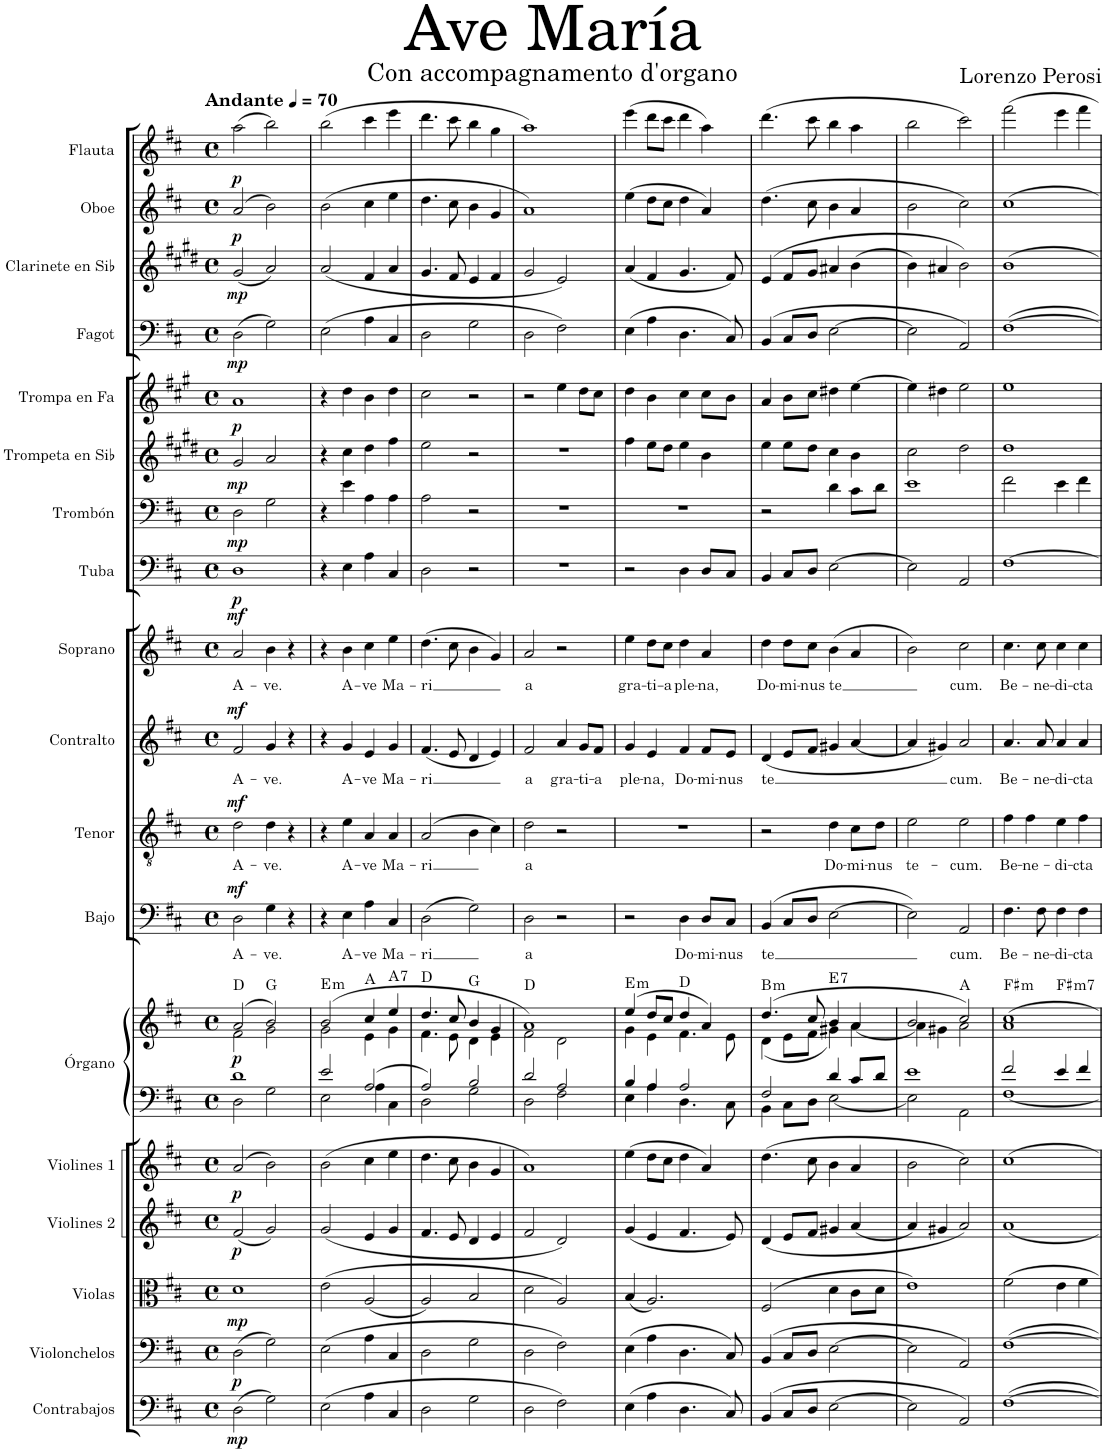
**kern	**dynam	**kern	**dynam	**kern	**dynam	**kern	**dynam	**kern	**dynam	**kern	**kern	**dynam	**harte	**kern	**text	**dynam	**kern	**text	**dynam	**kern	**text	**dynam	**kern	**text	**dynam	**kern	**dynam	**kern	**dynam	**kern	**dynam	**kern	**dynam	**kern	**dynam	**kern	**dynam	**kern	**dynam	**kern	**dynam
*part18	*part18	*part17	*part17	*part16	*part16	*part15	*part15	*part14	*part14	*part13	*part13	*part13	*part13	*part12	*part12	*part12	*part11	*part11	*part11	*part10	*part10	*part10	*part9	*part9	*part9	*part8	*part8	*part7	*part7	*part6	*part6	*part5	*part5	*part4	*part4	*part3	*part3	*part2	*part2	*part1	*part1
*staff19	*staff19	*staff18	*staff18	*staff17	*staff17	*staff16	*staff16	*staff15	*staff15	*staff14	*staff13	*staff13/14	*	*staff12	*staff12	*staff12	*staff11	*staff11	*staff11	*staff10	*staff10	*staff10	*staff9	*staff9	*staff9	*staff8	*staff8	*staff7	*staff7	*staff6	*staff6	*staff5	*staff5	*staff4	*staff4	*staff3	*staff3	*staff2	*staff2	*staff1	*staff1
*I"Contrabajos	*	*I"Violonchelos	*	*I"Violas	*	*I"Violines 2	*	*I"Violines 1	*	*I"Órgano	*	*	*	*I"Bajo	*	*	*I"Tenor	*	*	*I"Contralto	*	*	*I"Soprano	*	*	*I"Tuba	*	*I"Trombón	*	*I"Trompeta en Sib	*	*I"Trompa en Fa	*	*I"Fagot	*	*I"Clarinete en Sib	*	*I"Oboe	*	*I"Flauta	*
*I'Cbs.	*	*I'Vcs.	*	*I'Vlas.	*	*I'Vlns. 2	*	*I'Vlns. 1	*	*	*	*	*	*I'B.	*	*	*I'T.	*	*	*I'C.	*	*	*I'S.	*	*	*I'Tba.	*	*I'Tbn.	*	*I'Tpt. en Sib	*	*	*	*I'Fg.	*	*I'Cl. en Sib	*	*I'Ob.	*	*I'Fl.	*
*clefF4	*	*clefF4	*	*clefC3	*	*clefG2	*	*clefG2	*	*clefF4	*clefG2	*	*	*clefF4	*	*	*clefGv2	*	*	*clefG2	*	*	*clefG2	*	*	*clefF4	*	*clefF4	*	*clefG2	*	*clefG2	*	*clefF4	*	*clefG2	*	*clefG2	*	*clefG2	*
*Trd7c12	*	*	*	*	*	*	*	*	*	*	*	*	*	*	*	*	*	*	*	*	*	*	*	*	*	*	*	*	*	*Trd1c2	*	*Trd4c7	*	*	*	*Trd1c2	*	*	*	*	*
*k[f#c#]	*	*k[f#c#]	*	*k[f#c#]	*	*k[f#c#]	*	*k[f#c#]	*	*k[f#c#]	*k[f#c#]	*	*	*k[f#c#]	*	*	*k[f#c#]	*	*	*k[f#c#]	*	*	*k[f#c#]	*	*	*k[f#c#]	*	*k[f#c#]	*	*k[f#c#g#d#]	*	*k[f#c#g#]	*	*k[f#c#]	*	*k[f#c#g#d#]	*	*k[f#c#]	*	*k[f#c#]	*
*M4/4	*	*M4/4	*	*M4/4	*	*M4/4	*	*M4/4	*	*M4/4	*M4/4	*	*	*M4/4	*	*	*M4/4	*	*	*M4/4	*	*	*M4/4	*	*	*M4/4	*	*M4/4	*	*M4/4	*	*M4/4	*	*M4/4	*	*M4/4	*	*M4/4	*	*M4/4	*
*met(c)	*	*met(c)	*	*met(c)	*	*met(c)	*	*met(c)	*	*met(c)	*met(c)	*	*	*met(c)	*	*	*met(c)	*	*	*met(c)	*	*	*met(c)	*	*	*met(c)	*	*met(c)	*	*met(c)	*	*met(c)	*	*met(c)	*	*met(c)	*	*met(c)	*	*met(c)	*
*MM70	*	*MM70	*	*MM70	*	*MM70	*	*MM70	*	*MM70	*MM70	*	*	*MM70	*	*	*MM70	*	*	*MM70	*	*	*MM70	*	*	*MM70	*	*MM70	*	*MM70	*	*MM70	*	*MM70	*	*MM70	*	*MM70	*	*MM70	*
=1	=1	=1	=1	=1	=1	=1	=1	=1	=1	=1	=1	=1	=1	=1	=1	=1	=1	=1	=1	=1	=1	=1	=1	=1	=1	=1	=1	=1	=1	=1	=1	=1	=1	=1	=1	=1	=1	=1	=1	=1	=1
*	*	*	*	*	*	*	*	*	*	*^	*^	*	*	*	*	*	*	*	*	*	*	*	*	*	*	*	*	*	*	*	*	*	*	*	*	*	*	*	*	*	*
!	!	!	!	!	!	!	!	!	!	!	!	!	!	!	!	!	!	!	!	!	!	!	!	!	!	!	!	!	!	!	!	!	!	!	!	!	!	!	!	!	!	!LO:TX:a:B:t=Andante	!
!	!LO:DY:b	!	!LO:DY:b	!	!LO:DY:b	!	!LO:DY:b	!	!LO:DY:b	!	!	!	!	!LO:DY:b	!	!	!LO:LY:b	!LO:DY:a	!	!LO:LY:b	!LO:DY:a	!	!LO:LY:b	!LO:DY:a	!	!LO:LY:b	!LO:DY:a	!	!LO:DY:b	!	!LO:DY:b	!	!LO:DY:b	!	!LO:DY:b	!	!LO:DY:b	!	!LO:DY:b	!	!LO:DY:b	!	!LO:DY:b
(2D\	mp	(2D\	p	1d	mp	(2f#/	p	(2a/	p	1d	2D\	(2a/	2f#\	p	D:maj	2D\	A-	mf	2d\	A-	mf	2f#/	A-	mf	2a/	A-	mf	1D	p	2D\	mp	2g#/	mp	1a	p	(2D\	mp	(2g#/	mp	(2a/	p	(2aa\	p
!	!	!	!	!	!	!	!	!	!	!	!	!	!	!	!	!	!LO:LY:b	!	!	!LO:LY:b	!	!	!LO:LY:b	!	!	!LO:LY:b	!	!	!	!	!	!	!	!	!	!	!	!	!	!	!	!	!
2G\)	.	2G\)	.	.	.	2g/)	.	2b\)	.	.	2G\	2b/)	2g\	.	G:maj	4G\	-ve.	.	4d\	-ve.	.	4g/	-ve.	.	4b\	-ve.	.	.	.	2G\	.	2a/	.	.	.	2G\)	.	2a/)	.	2b\)	.	2bb\)	.
.	.	.	.	.	.	.	.	.	.	.	.	.	.	.	.	4r	.	.	4r	.	.	4r	.	.	4r	.	.	.	.	.	.	.	.	.	.	.	.	.	.	.	.	.	.
=2	=2	=2	=2	=2	=2	=2	=2	=2	=2	=2	=2	=2	=2	=2	=2	=2	=2	=2	=2	=2	=2	=2	=2	=2	=2	=2	=2	=2	=2	=2	=2	=2	=2	=2	=2	=2	=2	=2	=2	=2	=2	=2	=2
!	!	!	!	!	!	!	!	!	!	!	!	!	!	!	!LO:H:kt=m	!	!	!	!	!	!	!	!	!	!	!	!	!	!	!	!	!	!	!	!	!	!	!	!	!	!	!	!
(2E\	.	(2E\	.	(2e\	.	(2g/	.	(2b\	.	2e/	2E\	(2b/	2g\	.	E:min	4r	.	.	4r	.	.	4r	.	.	4r	.	.	4r	.	4r	.	4r	.	4r	.	(2E\	.	(2a/	.	(2b\	.	(2bb\	.
!	!	!	!	!	!	!	!	!	!	!	!	!	!	!	!	!	!LO:LY:b	!	!	!LO:LY:b	!	!	!LO:LY:b	!	!	!LO:LY:b	!	!	!	!	!	!	!	!	!	!	!	!	!	!	!	!	!
.	.	.	.	.	.	.	.	.	.	.	.	.	.	.	.	4E\	A-	.	4e\	A-	.	4g/	A-	.	4b\	A-	.	4E\	.	4e\	.	4cc#\	.	4dd\	.	.	.	.	.	.	.	.	.
!	!	!	!	!	!	!	!	!	!	!	!	!	!	!	!	!	!LO:LY:b	!	!	!LO:LY:b	!	!	!LO:LY:b	!	!	!LO:LY:b	!	!	!	!	!	!	!	!	!	!	!	!	!	!	!	!	!
4A\	.	4A\	.	(2A/	.	4e/	.	4cc#\	.	2A/	4A\	4cc#/	4e\	.	A:maj	4A\	-ve	.	4A/	-ve	.	4e/	-ve	.	4cc#\	-ve	.	4A\	.	4A\	.	4dd#\	.	4b\	.	4A\	.	4f#/	.	4cc#\	.	4ccc#\	.
!	!	!	!	!	!	!	!	!	!	!	!	!	!	!	!LO:H:kt=7	!	!LO:LY:b	!	!	!LO:LY:b	!	!	!LO:LY:b	!	!	!LO:LY:b	!	!	!	!	!	!	!	!	!	!	!	!	!	!	!	!	!
4C#/	.	4C#/	.	.	.	4g/	.	4ee\	.	.	4C#\	4ee/	4g\	.	A:7	4C#/	Ma-	.	4A/	Ma-	.	4g/	Ma-	.	4ee\	Ma-	.	4C#/	.	4A\	.	4ff#\	.	4dd\	.	4C#/	.	4a/	.	4ee\	.	4eee\	.
=3	=3	=3	=3	=3	=3	=3	=3	=3	=3	=3	=3	=3	=3	=3	=3	=3	=3	=3	=3	=3	=3	=3	=3	=3	=3	=3	=3	=3	=3	=3	=3	=3	=3	=3	=3	=3	=3	=3	=3	=3	=3	=3	=3
!	!	!	!	!	!	!	!	!	!	!	!	!	!	!	!	!	!LO:LY:b	!	!	!LO:LY:b	!	!	!LO:LY:b	!	!	!LO:LY:b	!	!	!	!	!	!	!	!	!	!	!	!	!	!	!	!	!
2D\	.	2D\	.	2A/)	.	4.f#/	.	4.dd\	.	2A/	2D\	4.dd/	4.f#\	.	D:maj	(2D\	-ri	.	(2A/	-ri	.	(4.f#/	-ri	.	(4.dd\	-ri	.	2D\	.	2A\	.	2ee\	.	2cc#\	.	2D\	.	4.g#/	.	4.dd\	.	4.ddd\	.
.	.	.	.	.	.	8e/	.	8cc#\	.	.	.	8cc#/	8e\	.	.	.	.	.	.	.	.	8e/	.	.	8cc#\	.	.	.	.	.	.	.	.	.	.	.	.	8f#/	.	8cc#\	.	8ccc#\	.
2G\	.	2G\	.	2B/	.	4d/	.	4b\	.	2B/	2G\	4b/	4d\	.	G:maj	2G\)	.	.	4B\	.	.	4d/	.	.	4b\	.	.	2r	.	2r	.	2r	.	2r	.	2G\	.	4e/	.	4b\	.	4bb\	.
.	.	.	.	.	.	4e/	.	4g/	.	.	.	4g/	4e\	.	.	.	.	.	4c#\)	.	.	4e/)	.	.	4g/)	.	.	.	.	.	.	.	.	.	.	.	.	4f#/	.	4g/	.	4gg\	.
=4	=4	=4	=4	=4	=4	=4	=4	=4	=4	=4	=4	=4	=4	=4	=4	=4	=4	=4	=4	=4	=4	=4	=4	=4	=4	=4	=4	=4	=4	=4	=4	=4	=4	=4	=4	=4	=4	=4	=4	=4	=4	=4	=4
!	!	!	!	!	!	!	!	!	!	!	!	!	!	!	!	!	!LO:LY:b	!	!	!LO:LY:b	!	!	!LO:LY:b	!	!	!LO:LY:b	!	!	!	!	!	!	!	!	!	!	!	!	!	!	!	!	!
2D\	.	2D\	.	2d\	.	2f#/	.	1a)	.	2d/	2D\	1a)	2f#\	.	D:maj	2D\	a	.	2d\	a	.	2f#/	a	.	2a/	a	.	1r	.	1r	.	1r	.	2r	.	2D\	.	2g#/	.	1a)	.	1aa)	.
!	!	!	!	!	!	!	!	!	!	!	!	!	!	!	!	!	!	!	!	!	!	!	!LO:LY:b	!	!	!	!	!	!	!	!	!	!	!	!	!	!	!	!	!	!	!	!
2F#\)	.	2F#\)	.	2A/)	.	2d/)	.	.	.	2A/	2F#\	.	2d\	.	.	2r	.	.	2r	.	.	4a/	gra-	.	2r	.	.	.	.	.	.	.	.	4ee\	.	2F#\)	.	2e/)	.	.	.	.	.
!	!	!	!	!	!	!	!	!	!	!	!	!	!	!	!	!	!	!	!	!	!	!	!LO:LY:b	!	!	!	!	!	!	!	!	!	!	!	!	!	!	!	!	!	!	!	!
.	.	.	.	.	.	.	.	.	.	.	.	.	.	.	.	.	.	.	.	.	.	8g/L	-ti-	.	.	.	.	.	.	.	.	.	.	8dd\L	.	.	.	.	.	.	.	.	.
!	!	!	!	!	!	!	!	!	!	!	!	!	!	!	!	!	!	!	!	!	!	!	!LO:LY:b	!	!	!	!	!	!	!	!	!	!	!	!	!	!	!	!	!	!	!	!
.	.	.	.	.	.	.	.	.	.	.	.	.	.	.	.	.	.	.	.	.	.	8f#/J	-a	.	.	.	.	.	.	.	.	.	.	8cc#\J	.	.	.	.	.	.	.	.	.
=5	=5	=5	=5	=5	=5	=5	=5	=5	=5	=5	=5	=5	=5	=5	=5	=5	=5	=5	=5	=5	=5	=5	=5	=5	=5	=5	=5	=5	=5	=5	=5	=5	=5	=5	=5	=5	=5	=5	=5	=5	=5	=5	=5
!	!	!	!	!	!	!	!	!	!	!	!	!	!	!	!LO:H:kt=m	!	!	!	!	!	!	!	!LO:LY:b	!	!	!LO:LY:b	!	!	!	!	!	!	!	!	!	!	!	!	!	!	!	!	!
(4E\	.	(4E\	.	(4B/	.	(4g/	.	(4ee\	.	4B/	4E\	(4ee/	4g\	.	E:min	2r	.	.	1r	.	.	4g/	ple-	.	4ee\	gra-	.	2r	.	1r	.	4ff#\	.	4dd\	.	(4E\	.	(4a/	.	(4ee\	.	(4eee\	.
!	!	!	!	!	!	!	!	!	!	!	!	!	!	!	!	!	!	!	!	!	!	!	!LO:LY:b	!	!	!LO:LY:b	!	!	!	!	!	!	!	!	!	!	!	!	!	!	!	!	!
4A\	.	4A\	.	2.A/)	.	4e/	.	8dd\L	.	4A/	4A\	8dd/L	4e\	.	.	.	.	.	.	.	.	4e/	-na,	.	8dd\L	-ti-	.	.	.	.	.	8ee\L	.	4b\	.	4A\	.	4f#/	.	8dd\L	.	8ddd\L	.
!	!	!	!	!	!	!	!	!	!	!	!	!	!	!	!	!	!	!	!	!	!	!	!	!	!	!LO:LY:b	!	!	!	!	!	!	!	!	!	!	!	!	!	!	!	!	!
.	.	.	.	.	.	.	.	8cc#\J	.	.	.	8cc#/J	.	.	.	.	.	.	.	.	.	.	.	.	8cc#\J	-a	.	.	.	.	.	8dd#\J	.	.	.	.	.	.	.	8cc#\J	.	8ccc#\J	.
!	!	!	!	!	!	!	!	!	!	!	!	!	!	!	!	!	!LO:LY:b	!	!	!	!	!	!LO:LY:b	!	!	!LO:LY:b	!	!	!	!	!	!	!	!	!	!	!	!	!	!	!	!	!
4.D\	.	4.D\	.	.	.	4.f#/	.	4dd\	.	2A/	4.D\	4dd/	4.f#\	.	D:maj	4D\	Do-	.	.	.	.	4f#/	Do-	.	4dd\	ple-	.	4D\	.	.	.	4ee\	.	4cc#\	.	4.D\	.	4.g#/	.	4dd\	.	4ddd\	.
!	!	!	!	!	!	!	!	!	!	!	!	!	!	!	!	!	!LO:LY:b	!	!	!	!	!	!LO:LY:b	!	!	!LO:LY:b	!	!	!	!	!	!	!	!	!	!	!	!	!	!	!	!	!
.	.	.	.	.	.	.	.	4a/)	.	.	.	4a/)	.	.	.	8D/L	-mi-	.	.	.	.	8f#/L	-mi-	.	4a/	-na,	.	8D/L	.	.	.	4b\	.	8cc#\L	.	.	.	.	.	4a/)	.	4aa\)	.
!	!	!	!	!	!	!	!	!	!	!	!	!	!	!	!	!	!LO:LY:b	!	!	!	!	!	!LO:LY:b	!	!	!	!	!	!	!	!	!	!	!	!	!	!	!	!	!	!	!	!
8C#/)	.	8C#/)	.	.	.	8e/)	.	.	.	.	8C#\	.	8e\	.	.	8C#/J	-nus	.	.	.	.	8e/J	-nus	.	.	.	.	8C#/J	.	.	.	.	.	8b\J	.	8C#/)	.	8f#/)	.	.	.	.	.
=6	=6	=6	=6	=6	=6	=6	=6	=6	=6	=6	=6	=6	=6	=6	=6	=6	=6	=6	=6	=6	=6	=6	=6	=6	=6	=6	=6	=6	=6	=6	=6	=6	=6	=6	=6	=6	=6	=6	=6	=6	=6	=6	=6
!	!	!	!	!	!	!	!	!	!	!	!	!	!	!	!LO:H:kt=m	!	!LO:LY:b	!	!	!	!	!	!LO:LY:b	!	!	!LO:LY:b	!	!	!	!	!	!	!	!	!	!	!	!	!	!	!	!	!
(4BB/	.	(4BB/	.	(2F#/	.	(4d/	.	(4.dd\	.	2F#/	4BB\	(4.dd/	(4d\	.	B:min	(4BB/	te	.	2r	.	.	(4d/	te	.	4dd\	Do-	.	4BB/	.	2r	.	4ee\	.	4a/	.	(4BB/	.	(4e/	.	(4.dd\	.	(4.ddd\	.
!	!	!	!	!	!	!	!	!	!	!	!	!	!	!	!	!	!	!	!	!	!	!	!	!	!	!LO:LY:b	!	!	!	!	!	!	!	!	!	!	!	!	!	!	!	!	!
8C#/L	.	8C#/L	.	.	.	8e/L	.	.	.	.	8C#\L	.	8e\L	.	.	8C#/L	.	.	.	.	.	8e/L	.	.	8dd\L	-mi-	.	8C#/L	.	.	.	8ee\L	.	8b\L	.	8C#/L	.	8f#/L	.	.	.	.	.
!	!	!	!	!	!	!	!	!	!	!	!	!	!	!	!	!	!	!	!	!	!	!	!	!	!	!LO:LY:b	!	!	!	!	!	!	!	!	!	!	!	!	!	!	!	!	!
8D/J	.	8D/J	.	.	.	8f#/J	.	8cc#\	.	.	8D\J	8cc#/	8f#\J	.	.	8D/J	.	.	.	.	.	8f#/J	.	.	8cc#\J	-nus	.	8D/J	.	.	.	8dd#\J	.	8cc#\J	.	8D/J	.	8g#/J	.	8cc#\	.	8ccc#\	.
!	!	!	!	!	!	!	!	!	!	!	!	!	!	!	!LO:H:kt=7	!	!	!	!	!LO:LY:b	!	!	!	!	!	!LO:LY:b	!	!	!	!	!	!	!	!	!	!	!	!	!	!	!	!	!
[2E\	.	[2E\	.	4d\	.	4g#X/	.	4b\	.	4d/	[2E\	4b/	4g#X\)	.	E:7	[2E\	.	.	4d\	Do-	.	4g#X/	.	.	(4b\	te	.	[2E\	.	4d\	.	4cc#\	.	4dd#X\	.	[2E\	.	4a#X/	.	4b\	.	4bb\	.
!	!	!	!	!	!	!	!	!	!	!	!	!	!	!	!	!	!	!	!	!LO:LY:b	!	!	!	!	!	!	!	!	!	!	!	!	!	!	!	!	!	!	!	!	!	!	!
.	.	.	.	8c#\L	.	(4a/	.	4a/	.	8c#/L	.	4a/	[4a\	.	.	.	.	.	8c#\L	-mi-	.	[4a/	.	.	4a/	.	.	.	.	8c#\L	.	4b\	.	[4ee\	.	.	.	(4b\	.	4a/	.	4aa\	.
!	!	!	!	!	!	!	!	!	!	!	!	!	!	!	!	!	!	!	!	!LO:LY:b	!	!	!	!	!	!	!	!	!	!	!	!	!	!	!	!	!	!	!	!	!	!	!
.	.	.	.	8d\J	.	.	.	.	.	8d/J	.	.	.	.	.	.	.	.	8d\J	-nus	.	.	.	.	.	.	.	.	.	8d\J	.	.	.	.	.	.	.	.	.	.	.	.	.
=7	=7	=7	=7	=7	=7	=7	=7	=7	=7	=7	=7	=7	=7	=7	=7	=7	=7	=7	=7	=7	=7	=7	=7	=7	=7	=7	=7	=7	=7	=7	=7	=7	=7	=7	=7	=7	=7	=7	=7	=7	=7	=7	=7
!	!	!	!	!	!	!	!	!	!	!	!	!	!	!	!	!	!	!	!	!LO:LY:b	!	!	!	!	!	!	!	!	!	!	!	!	!	!	!	!	!	!	!	!	!	!	!
2E\]	.	2E\]	.	1e)	.	4a/)	.	2b\	.	1e	2E\]	2b/	4a\]	.	.	2E\])	.	.	2e\	te-	.	4a/]	.	.	2b\)	.	.	2E\]	.	1e	.	2cc#\	.	4ee\]	.	2E\]	.	4b\)	.	2b\	.	2bb\	.
.	.	.	.	.	.	4g#X/	.	.	.	.	.	.	4g#X\	.	.	.	.	.	.	.	.	4g#X/)	.	.	.	.	.	.	.	.	.	.	.	4dd#X\	.	.	.	4a#X/	.	.	.	.	.
!	!	!	!	!	!	!	!	!	!	!	!	!	!	!	!	!	!LO:LY:b	!	!	!LO:LY:b	!	!	!LO:LY:b	!	!	!LO:LY:b	!	!	!	!	!	!	!	!	!	!	!	!	!	!	!	!	!
2AA/)	.	2AA/)	.	.	.	2a/)	.	2cc#\)	.	.	2AA\	2cc#/)	2a\	.	A:maj	2AA/	cum.	.	2e\	-cum.	.	2a/	cum.	.	2cc#\	cum.	.	2AA/	.	.	.	2dd#\	.	2ee\	.	2AA/)	.	2b\)	.	2cc#\)	.	2ccc#\)	.
=8	=8	=8	=8	=8	=8	=8	=8	=8	=8	=8	=8	=8	=8	=8	=8	=8	=8	=8	=8	=8	=8	=8	=8	=8	=8	=8	=8	=8	=8	=8	=8	=8	=8	=8	=8	=8	=8	=8	=8	=8	=8	=8	=8
!	!	!	!	!	!	!	!	!	!	!	!	!	!	!	!LO:H:kt=m	!	!LO:LY:b	!	!	!LO:LY:b	!	!	!LO:LY:b	!	!	!LO:LY:b	!	!	!	!	!	!	!	!	!	!	!	!	!	!	!	!	!
*	*	*	*	*	*	*	*	*	*	*	*	*	*^	*	*	*	*	*	*	*	*	*	*	*	*	*	*	*	*	*	*	*	*	*	*	*	*	*	*	*	*	*	*
[1F#	.	[1F#	.	2f#\	.	1a	.	1cc#	.	2f#/	[1F#	1cc#	1a	2ryy	.	F#:min	4.F#\	Be-	.	4f#\	Be-	.	4.a/	Be-	.	4.cc#\	Be-	.	[1F#	.	2f#\	.	1dd#	.	1ee	.	[1F#	.	1b	.	1cc#	.	2fff#\	.
!	!	!	!	!	!	!	!	!	!	!	!	!	!	!	!	!	!	!	!	!	!LO:LY:b	!	!	!	!	!	!	!	!	!	!	!	!	!	!	!	!	!	!	!	!	!	!	!
.	.	.	.	.	.	.	.	.	.	.	.	.	.	.	.	.	.	.	.	4f#\	-ne-	.	.	.	.	.	.	.	.	.	.	.	.	.	.	.	.	.	.	.	.	.	.	.
!	!	!	!	!	!	!	!	!	!	!	!	!	!	!	!	!	!	!LO:LY:b	!	!	!	!	!	!LO:LY:b	!	!	!LO:LY:b	!	!	!	!	!	!	!	!	!	!	!	!	!	!	!	!	!
.	.	.	.	.	.	.	.	.	.	.	.	.	.	.	.	.	8F#\	-ne-	.	.	.	.	8a/	-ne-	.	8cc#\	-ne-	.	.	.	.	.	.	.	.	.	.	.	.	.	.	.	.	.
!	!	!	!	!	!	!	!	!	!	!	!	!	!	!	!	!LO:H:kt=m7	!	!LO:LY:b	!	!	!LO:LY:b	!	!	!LO:LY:b	!	!	!LO:LY:b	!	!	!	!	!	!	!	!	!	!	!	!	!	!	!	!	!
.	.	.	.	4e\	.	.	.	.	.	4e/	.	.	.	2ryy	.	F#:min7	4F#\	-di-	.	4e\	-di-	.	4a/	-di-	.	4cc#\	-di-	.	.	.	4e\	.	.	.	.	.	.	.	.	.	.	.	4eee\	.
!	!	!	!	!	!	!	!	!	!	!	!	!	!	!	!	!	!	!LO:LY:b	!	!	!LO:LY:b	!	!	!LO:LY:b	!	!	!LO:LY:b	!	!	!	!	!	!	!	!	!	!	!	!	!	!	!	!	!
.	.	.	.	4f#\	.	.	.	.	.	4f#/	.	.	.	.	.	.	4F#\	-cta	.	4f#\	-cta	.	4a/	-cta	.	4cc#\	-cta	.	.	.	4f#\	.	.	.	.	.	.	.	.	.	.	.	4fff#\	.
*	*	*	*	*	*	*	*	*	*	*v	*v	*	*	*	*	*	*	*	*	*	*	*	*	*	*	*	*	*	*	*	*	*	*	*	*	*	*	*	*	*	*	*	*	*
*	*	*	*	*	*	*	*	*	*	*	*v	*v	*v	*	*	*	*	*	*	*	*	*	*	*	*	*	*	*	*	*	*	*	*	*	*	*	*	*	*	*	*	*	*
=	=	=	=	=	=	=	=	=	=	=	=	=	=	=	=	=	=	=	=	=	=	=	=	=	=	=	=	=	=	=	=	=	=	=	=	=	=	=	=	=	=
*-	*-	*-	*-	*-	*-	*-	*-	*-	*-	*-	*-	*-	*-	*-	*-	*-	*-	*-	*-	*-	*-	*-	*-	*-	*-	*-	*-	*-	*-	*-	*-	*-	*-	*-	*-	*-	*-	*-	*-	*-	*-
